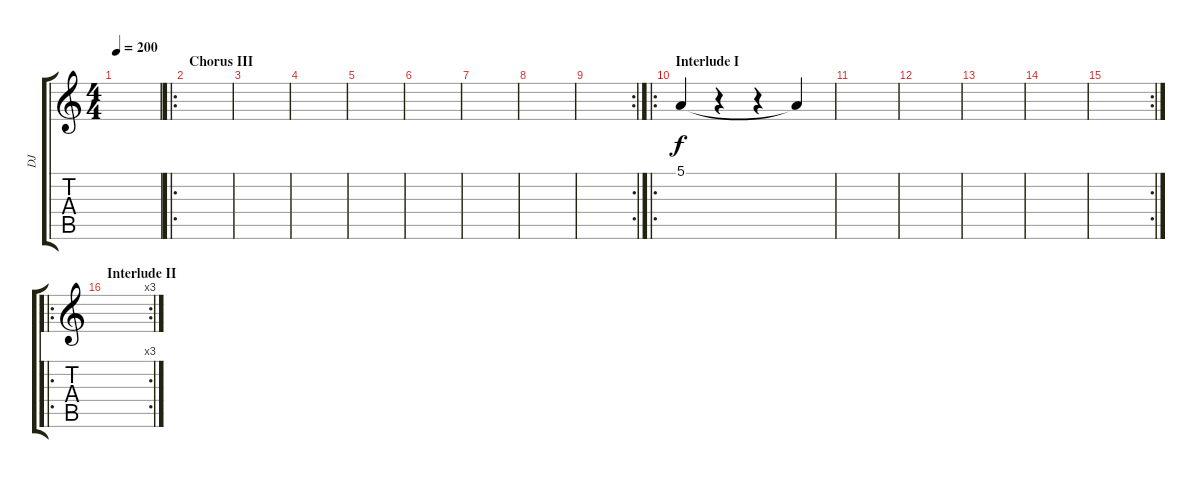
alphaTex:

\track ("DJ" "DJ") {instrument lead2sawtooth}
\staff {score tabs}
\tuning (E4 B3 G3 D3 A2 E2) {hide}
\ts (4 4)
\tempo 200
\clef g2
\ks c
|
\ro
\section ("" "Chorus III")
|
|
|
|
|
|
|
\rc 2
|
\ro
\section ("" "Interlude I")
5.1.4 r.4 r.4 5.1{t}.4 |
|
|
|
|
\rc 2
|
\ro
\rc 3
\section ("" "Interlude II")
